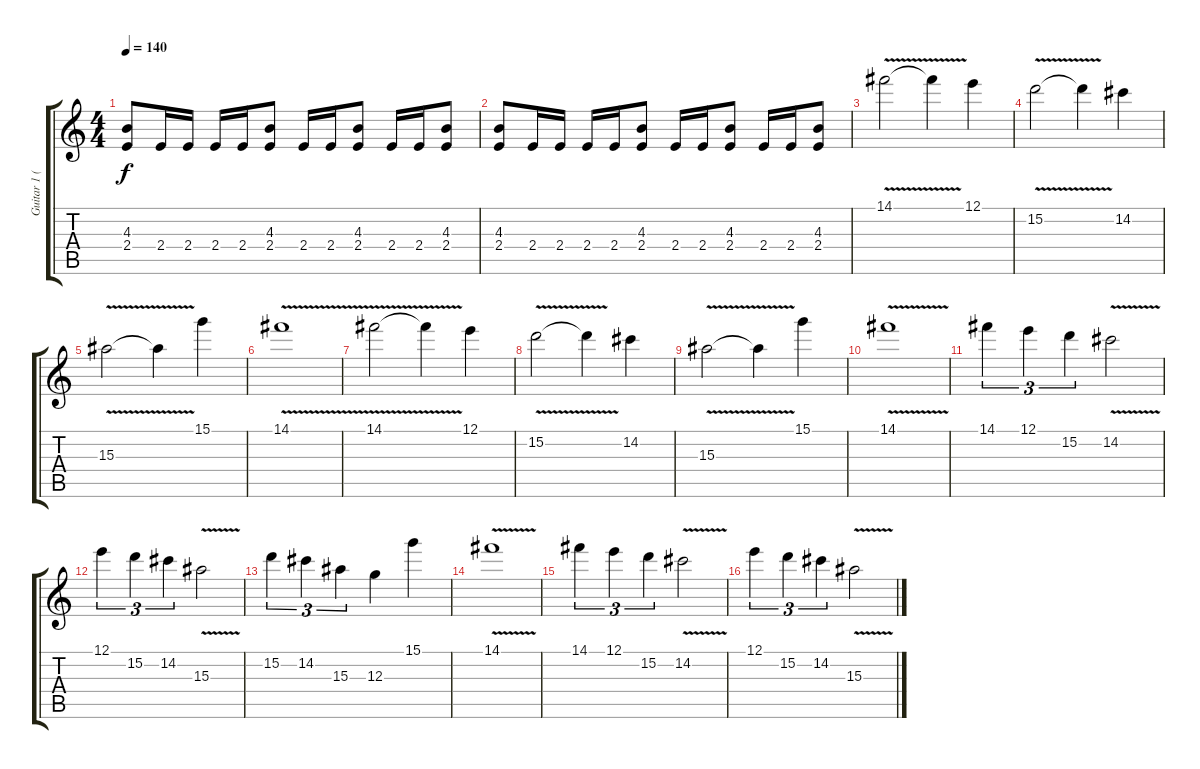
\track ("Guitar 1 (Christofer Johnsson)" "Guitar 1 (") {instrument distortionguitar}
\staff {score tabs}
\tuning (E4 B3 G3 D3 A2 E2) {hide}
\ts (4 4)
\tempo 140
\clef g2
\ks c
(4.3 2.4).8{dy f} 2.4.16 2.4.16 2.4.16 2.4.16 (4.3 2.4).8 2.4.16 2.4.16 (4.3 2.4).8 2.4.16 2.4.16 (4.3 2.4).8 |
(4.3 2.4).8 2.4.16 2.4.16 2.4.16 2.4.16 (4.3 2.4).8 2.4.16 2.4.16 (4.3 2.4).8 2.4.16 2.4.16 (4.3 2.4).8 |
14.1{v}.2{instrument overdrivenguitar} 14.1{t}.4 12.1.4 |
15.2{v}.2 15.2{t}.4 14.2.4 |
15.3{v}.2 15.3{t}.4 15.1.4 |
14.1{v}.1 |
14.1{v}.2 14.1{t}.4 12.1.4 |
15.2{v}.2 15.2{t}.4 14.2.4 |
15.3{v}.2 15.3{t}.4 15.1.4 |
14.1{v}.1 |
14.1.4{tu (3 2)} 12.1.4{tu (3 2)} 15.2.4{tu (3 2)} 14.2{v}.2 |
12.1.4{tu (3 2)} 15.2.4{tu (3 2)} 14.2.4{tu (3 2)} 15.3{v}.2 |
15.2.4{tu (3 2)} 14.2.4{tu (3 2)} 15.3.4{tu (3 2)} 12.3.4 15.1.4 |
14.1{v}.1 |
14.1.4{tu (3 2)} 12.1.4{tu (3 2)} 15.2.4{tu (3 2)} 14.2{v}.2 |
12.1.4{tu (3 2)} 15.2.4{tu (3 2)} 14.2.4{tu (3 2)} 15.3{v}.2
